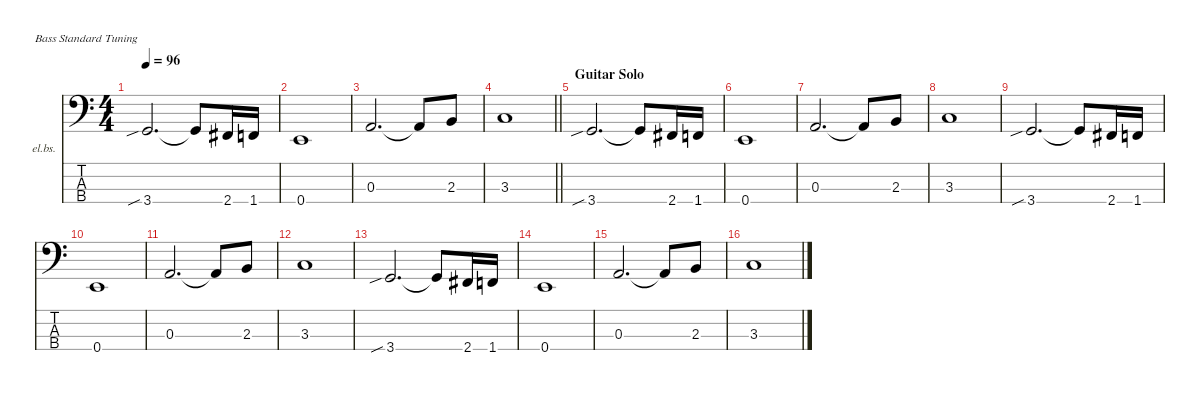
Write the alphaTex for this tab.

\defaultSystemsLayout 4
\hideDynamics
\bracketExtendMode nobrackets
\firstSystemTrackNameOrientation horizontal
\otherSystemsTrackNameOrientation horizontal
\track ("Bass Guitar" "el.bs.") {instrument electricbasspick}
\staff {score tabs}
\tuning (G2 D2 A1 E1)
\ts (4 4)
\tempo 96
\clef f4
\ks c
3.4{sib}.2{d dy f} 3.4{t}.8 2.4{acc #}.16 1.4.16 |
0.4.1 |
0.3.2{d} 0.3{t}.8 2.3.8 |
\barLineRight lightlight
3.3.1 |
\section ("" "Guitar Solo")
3.4{sib}.2{d} 3.4{t}.8 2.4{acc #}.16 1.4.16 |
0.4.1 |
0.3.2{d} 0.3{t}.8 2.3.8 |
3.3.1 |
3.4{sib}.2{d} 3.4{t}.8 2.4{acc #}.16 1.4.16 |
0.4.1 |
0.3.2{d} 0.3{t}.8 2.3.8 |
3.3.1 |
3.4{sib}.2{d} 3.4{t}.8 2.4{acc #}.16 1.4.16 |
0.4.1 |
0.3.2{d} 0.3{t}.8 2.3.8 |
3.3.1
